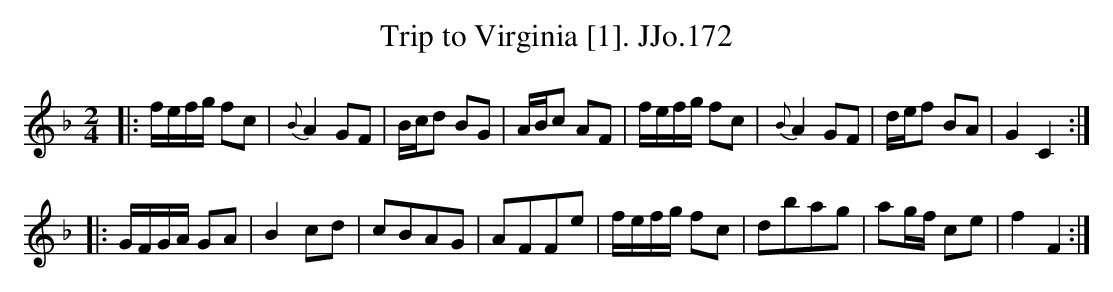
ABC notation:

X:1
T: Trip to Virginia [1]. JJo.172
M:2/4
L:1/8
K:F
|:\
f/e/f/g/ fc | {B}A2GF | B/c/d BG | A/B/c AF |\
f/e/f/g/ fc | {B}A2GF | d/e/f BA | G2C2 :|
|:\
G/F/G/A/ GA | B2cd | cBAG | AFFe |\
f/e/f/g/ fc | dbag | ag/f/ ce | f2F2 :|
